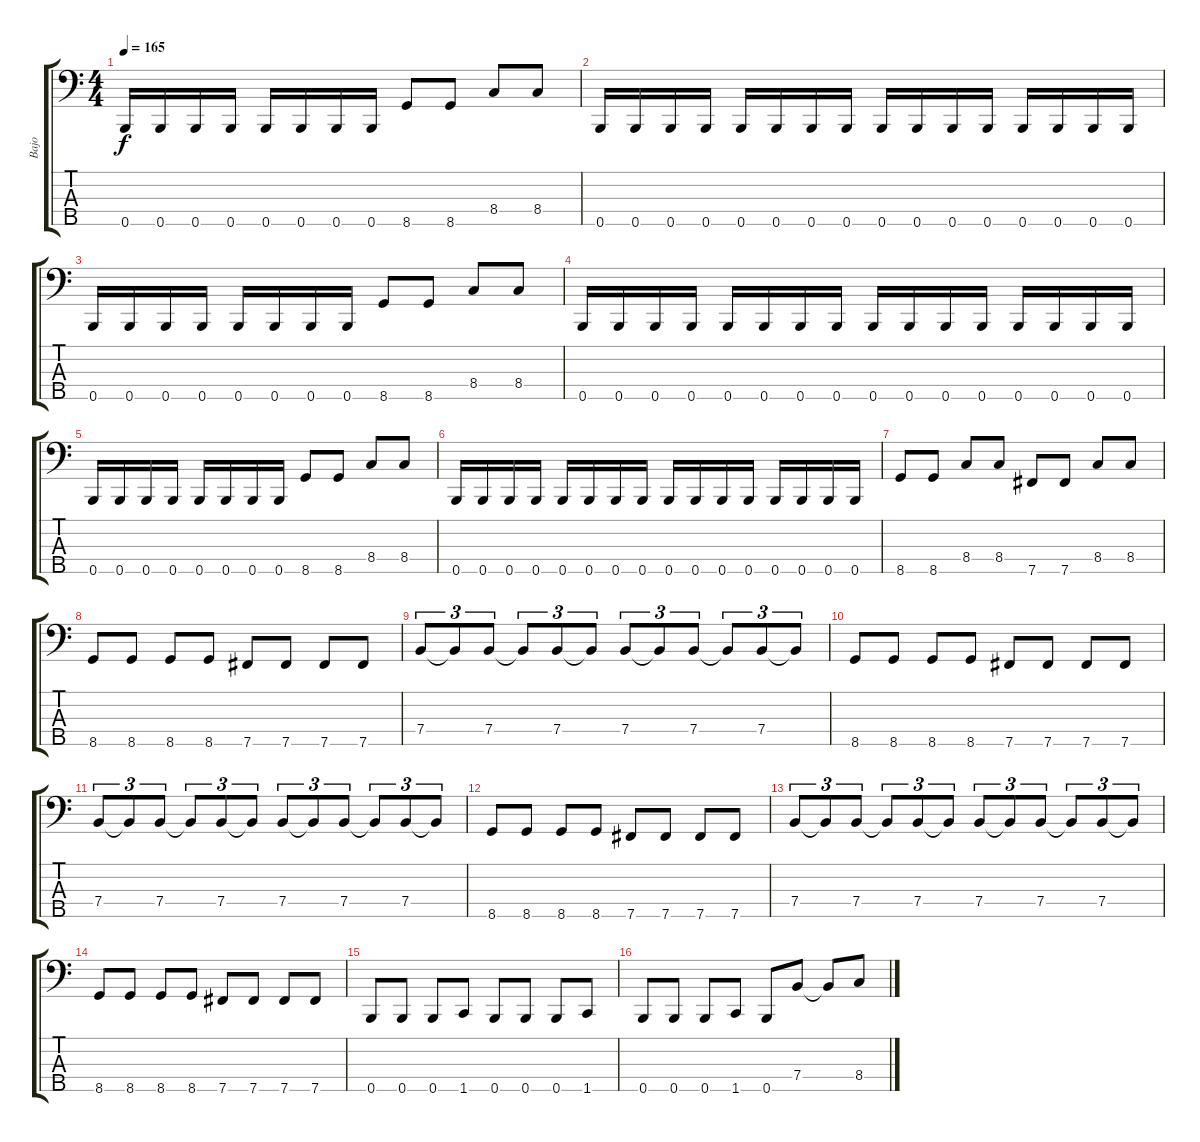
\track ("Bajo" "Bajo") {instrument electricbasspick}
\staff {score tabs}
\tuning (G2 D2 A1 E1 B0) {hide}
\ts (4 4)
\tempo 165
\clef f4
\ks c
0.5.16{dy f} 0.5.16 0.5.16 0.5.16 0.5.16 0.5.16 0.5.16 0.5.16 8.5.8 8.5.8 8.4.8 8.4.8 |
0.5.16 0.5.16 0.5.16 0.5.16 0.5.16 0.5.16 0.5.16 0.5.16 0.5.16 0.5.16 0.5.16 0.5.16 0.5.16 0.5.16 0.5.16 0.5.16 |
0.5.16 0.5.16 0.5.16 0.5.16 0.5.16 0.5.16 0.5.16 0.5.16 8.5.8 8.5.8 8.4.8 8.4.8 |
0.5.16 0.5.16 0.5.16 0.5.16 0.5.16 0.5.16 0.5.16 0.5.16 0.5.16 0.5.16 0.5.16 0.5.16 0.5.16 0.5.16 0.5.16 0.5.16 |
0.5.16 0.5.16 0.5.16 0.5.16 0.5.16 0.5.16 0.5.16 0.5.16 8.5.8 8.5.8 8.4.8 8.4.8 |
0.5.16 0.5.16 0.5.16 0.5.16 0.5.16 0.5.16 0.5.16 0.5.16 0.5.16 0.5.16 0.5.16 0.5.16 0.5.16 0.5.16 0.5.16 0.5.16 |
8.5.8 8.5.8 8.4.8 8.4.8 7.5.8 7.5.8 8.4.8 8.4.8 |
8.5.8 8.5.8 8.5.8 8.5.8 7.5.8 7.5.8 7.5.8 7.5.8 |
7.4.8{tu (3 2)} 7.4{t}.8{tu (3 2)} 7.4.8{tu (3 2)} 7.4{t}.8{tu (3 2)} 7.4.8{tu (3 2)} 7.4{t}.8{tu (3 2)} 7.4.8{tu (3 2)} 7.4{t}.8{tu (3 2)} 7.4.8{tu (3 2)} 7.4{t}.8{tu (3 2)} 7.4.8{tu (3 2)} 7.4{t}.8{tu (3 2)} |
8.5.8 8.5.8 8.5.8 8.5.8 7.5.8 7.5.8 7.5.8 7.5.8 |
7.4.8{tu (3 2)} 7.4{t}.8{tu (3 2)} 7.4.8{tu (3 2)} 7.4{t}.8{tu (3 2)} 7.4.8{tu (3 2)} 7.4{t}.8{tu (3 2)} 7.4.8{tu (3 2)} 7.4{t}.8{tu (3 2)} 7.4.8{tu (3 2)} 7.4{t}.8{tu (3 2)} 7.4.8{tu (3 2)} 7.4{t}.8{tu (3 2)} |
8.5.8 8.5.8 8.5.8 8.5.8 7.5.8 7.5.8 7.5.8 7.5.8 |
7.4.8{tu (3 2)} 7.4{t}.8{tu (3 2)} 7.4.8{tu (3 2)} 7.4{t}.8{tu (3 2)} 7.4.8{tu (3 2)} 7.4{t}.8{tu (3 2)} 7.4.8{tu (3 2)} 7.4{t}.8{tu (3 2)} 7.4.8{tu (3 2)} 7.4{t}.8{tu (3 2)} 7.4.8{tu (3 2)} 7.4{t}.8{tu (3 2)} |
8.5.8 8.5.8 8.5.8 8.5.8 7.5.8 7.5.8 7.5.8 7.5.8 |
0.5.8 0.5.8 0.5.8 1.5.8 0.5.8 0.5.8 0.5.8 1.5.8 |
0.5.8 0.5.8 0.5.8 1.5.8 0.5.8 7.4.8 7.4{t}.8 8.4.8
